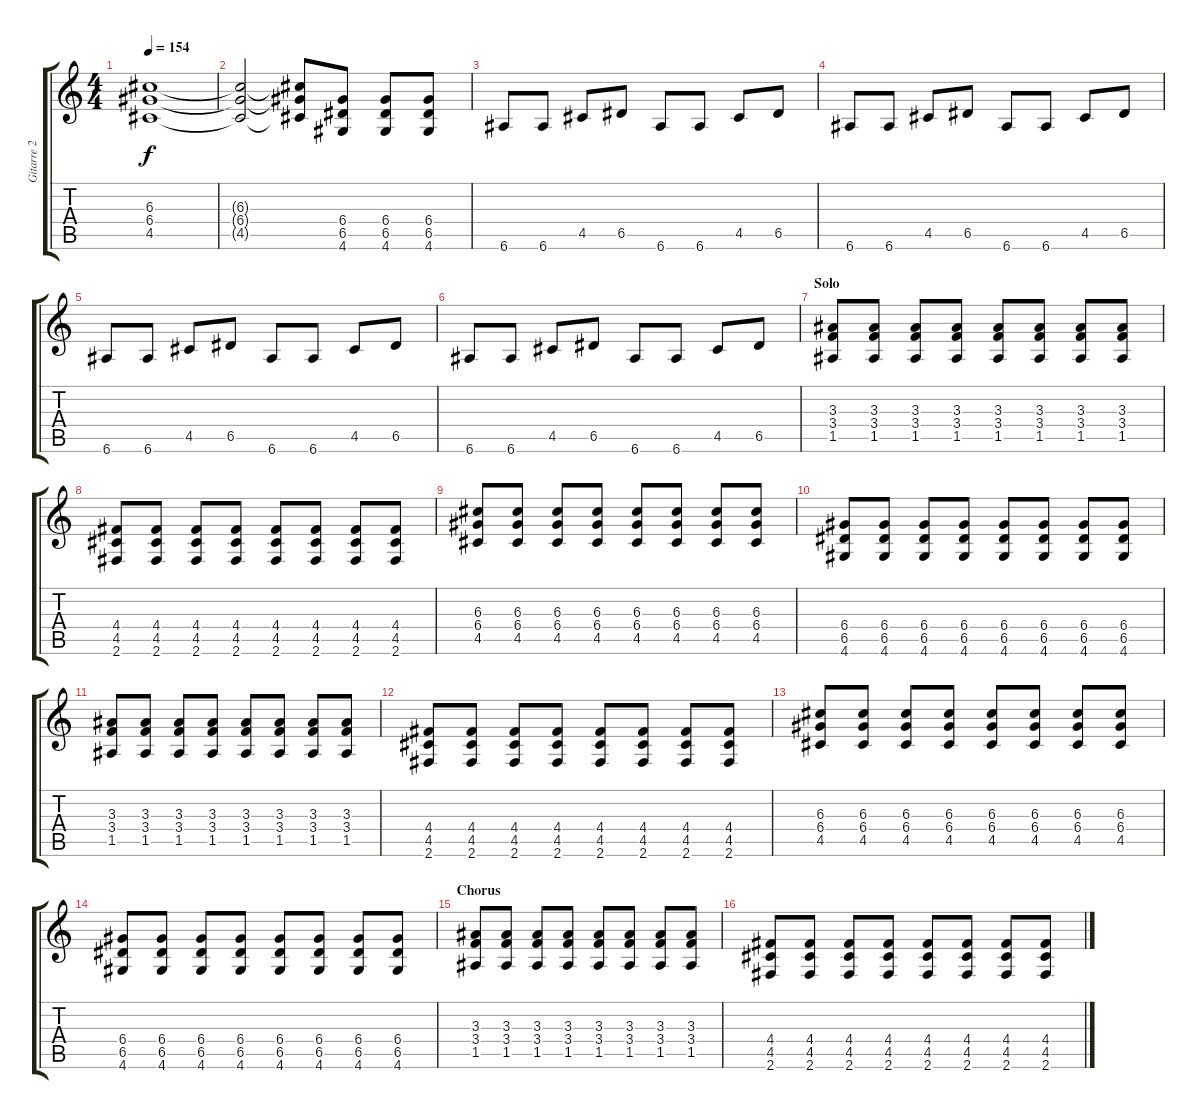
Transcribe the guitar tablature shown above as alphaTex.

\track ("Gitarre 2" "Gitarre 2") {instrument distortionguitar}
\staff {score tabs}
\tuning (E4 B3 G3 D3 A2 E2) {hide}
\ts (4 4)
\tempo 154
\clef g2
\ks c
(6.3 6.4 4.5).1{dy f} |
(6.3{t} 6.4{t} 4.5{t}).2 (6.3{t} 6.4{t} 4.5{t}).8 (6.4 6.5 4.6).8 (6.4 6.5 4.6).8 (6.4 6.5 4.6).8 |
6.6.8 6.6.8 4.5.8 6.5.8 6.6.8 6.6.8 4.5.8 6.5.8 |
6.6.8 6.6.8 4.5.8 6.5.8 6.6.8 6.6.8 4.5.8 6.5.8 |
6.6.8 6.6.8 4.5.8 6.5.8 6.6.8 6.6.8 4.5.8 6.5.8 |
6.6.8 6.6.8 4.5.8 6.5.8 6.6.8 6.6.8 4.5.8 6.5.8 |
\section ("" "Solo")
(3.3 3.4 1.5).8 (3.3 3.4 1.5).8 (3.3 3.4 1.5).8 (3.3 3.4 1.5).8 (3.3 3.4 1.5).8 (3.3 3.4 1.5).8 (3.3 3.4 1.5).8 (3.3 3.4 1.5).8 |
(4.4 4.5 2.6).8 (4.4 4.5 2.6).8 (4.4 4.5 2.6).8 (4.4 4.5 2.6).8 (4.4 4.5 2.6).8 (4.4 4.5 2.6).8 (4.4 4.5 2.6).8 (4.4 4.5 2.6).8 |
(6.3 6.4 4.5).8 (6.3 6.4 4.5).8 (6.3 6.4 4.5).8 (6.3 6.4 4.5).8 (6.3 6.4 4.5).8 (6.3 6.4 4.5).8 (6.3 6.4 4.5).8 (6.3 6.4 4.5).8 |
(6.4 6.5 4.6).8 (6.4 6.5 4.6).8 (6.4 6.5 4.6).8 (6.4 6.5 4.6).8 (6.4 6.5 4.6).8 (6.4 6.5 4.6).8 (6.4 6.5 4.6).8 (6.4 6.5 4.6).8 |
(3.3 3.4 1.5).8 (3.3 3.4 1.5).8 (3.3 3.4 1.5).8 (3.3 3.4 1.5).8 (3.3 3.4 1.5).8 (3.3 3.4 1.5).8 (3.3 3.4 1.5).8 (3.3 3.4 1.5).8 |
(4.4 4.5 2.6).8 (4.4 4.5 2.6).8 (4.4 4.5 2.6).8 (4.4 4.5 2.6).8 (4.4 4.5 2.6).8 (4.4 4.5 2.6).8 (4.4 4.5 2.6).8 (4.4 4.5 2.6).8 |
(6.3 6.4 4.5).8 (6.3 6.4 4.5).8 (6.3 6.4 4.5).8 (6.3 6.4 4.5).8 (6.3 6.4 4.5).8 (6.3 6.4 4.5).8 (6.3 6.4 4.5).8 (6.3 6.4 4.5).8 |
(6.4 6.5 4.6).8 (6.4 6.5 4.6).8 (6.4 6.5 4.6).8 (6.4 6.5 4.6).8 (6.4 6.5 4.6).8 (6.4 6.5 4.6).8 (6.4 6.5 4.6).8 (6.4 6.5 4.6).8 |
\section ("" "Chorus")
(3.3 3.4 1.5).8 (3.3 3.4 1.5).8 (3.3 3.4 1.5).8 (3.3 3.4 1.5).8 (3.3 3.4 1.5).8 (3.3 3.4 1.5).8 (3.3 3.4 1.5).8 (3.3 3.4 1.5).8 |
(4.4 4.5 2.6).8 (4.4 4.5 2.6).8 (4.4 4.5 2.6).8 (4.4 4.5 2.6).8 (4.4 4.5 2.6).8 (4.4 4.5 2.6).8 (4.4 4.5 2.6).8 (4.4 4.5 2.6).8
